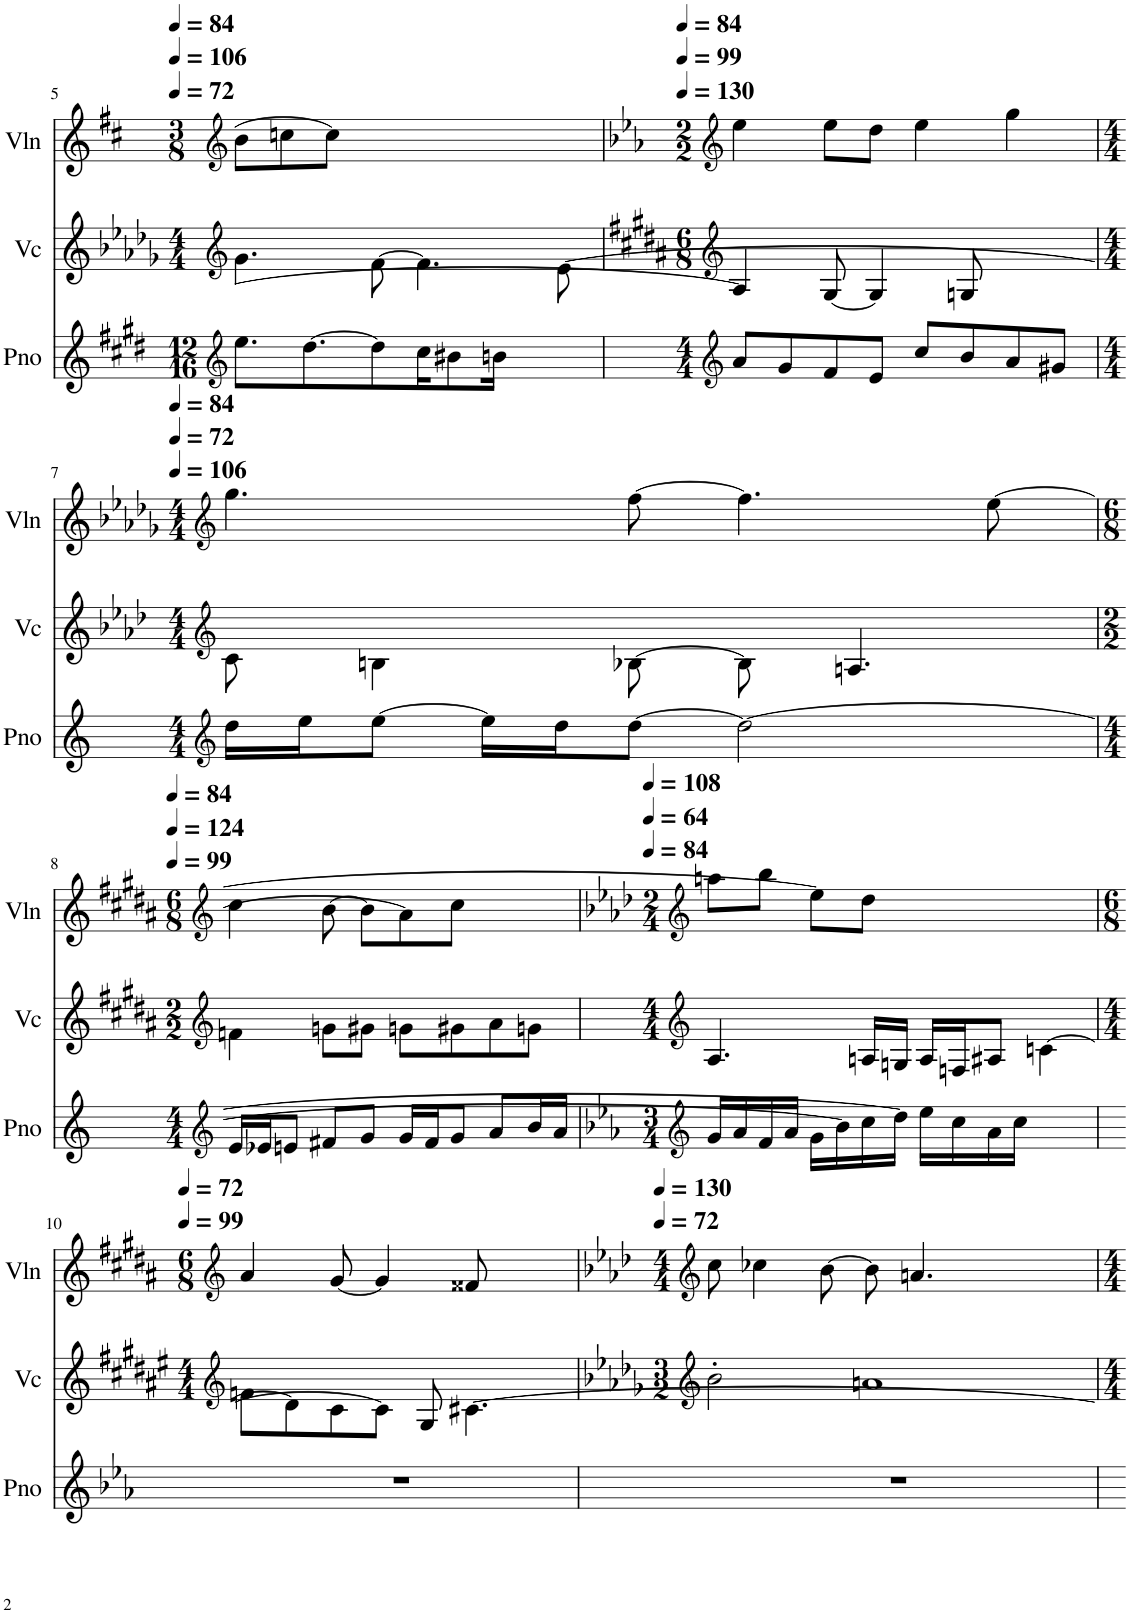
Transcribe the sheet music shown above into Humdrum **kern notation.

**kern	**kern	**kern
*part3	*part2	*part1
*staff3	*staff2	*staff1
*I"Piano	*I"Violoncello	*I"Violin
*I'Pno	*I'Vc	*I'Vln
!!LO:PB:g=z
*clefG2	*clefG2	*clefG2
*k[f#c#g#d#]	*k[b-e-a-d-g-]	*k[f#c#]
*M12/16	*M4/4	*M3/8
*MM72	*MM72	*MM84
=5	=5	=5
8.ee\L	4.g-\	8b\L
.	.	8ccn\
[8.dd#\	.	.
.	.	8cc#\J]
8dd#\]	[8f\	2ryy
16cc#\K	4.f\]	.
8b#X\	.	.
16bn\Jk	.	.
4ryy	.	.
.	[8e-\	8ryy
=6	=6	=6
*clefG2	*clefG2	*clefG2
*k[]	*k[f#c#g#d#a#]	*k[b-e-a-]
*M4/4	*M6/8	*M2/2
*	*	*MM84
8a/L	4A#/]	4ee-\
8g/	.	.
8f/	[8G#/	8ee-\L
8e/J	4G#/]	8dd\J
8cc/L	.	4ee-\
8b/	8Gn/	.
8a/	4ryy	4gg\
8g#X/J	.	.
!!LO:LB:g=z
=7	=7	=7
*clefG2	*clefG2	*clefG2
*	*k[b-e-a-d-]	*k[b-e-a-d-g-]
*M4/4	*M4/4	*M4/4
*	*	*MM84
16dd\LL	8c\	4.gg-\
16ee\J	.	.
[8ee\J	4Bn\	.
16ee\LL]	.	.
16dd\J	.	.
[8dd\J	[8B-X\	[8ff\
2dd\_	8B-\]	4.ff\]
.	4.An/	.
.	.	[8ee-\
!!LO:LB:g=z
=8	=8	=8
*clefG2	*clefG2	*clefG2
*	*k[f#c#g#d#a#]	*k[f#c#g#d#a#]
*M4/4	*M2/2	*M6/8
*	*	*MM84
16e/LL	4fn\	4cc#\
16e-X/J	.	.
8en/J	.	.
8f#X/L	8gn\L	[8b\
8g/J	8g#X\J	8b\L]
16g/LL	8gn\L	8a#\]
16f#/J	.	.
8g/J	8g#X\	8cc#\J
8a/L	8a#\	4ryy
16b/L	8gn\J	.
16a/JJ	.	.
=9	=9	=9
*clefG2	*clefG2	*clefG2
*k[b-e-a-]	*	*k[b-e-a-d-]
*M3/4	*M4/4	*M2/4
*	*	*MM108
16g/LL	4.A#/	8aan\L
16a-/	.	.
16f/	.	8bb-\J
16a-/JJ	.	.
16g\LL	.	8ee-\L]
16b-\]	.	.
16cc\	16An/LL	8dd-\J
16dd\JJ]	16Gn/JJ	.
16ee-\LL	16A/LL	2ryy
16cc\	16Fn/J	.
16a-\	8A#X/J	.
16cc\JJ	.	.
4ryy	[4cn\	.
!!LO:LB:g=z
=10	=10	=10
*	*clefG2	*clefG2
*	*k[f#c#g#d#a#e#]	*k[f#c#g#d#a#]
*	*M4/4	*M6/8
*	*	*MM72
2.r	8fn\L	4a#/
.	8d#\]	.
.	8c#\	[8g#/
.	8c\J]	4g#/]
.	8G#/	.
.	[4.c#X\	8f##X/
4ryy	.	4ryy
=11	=11	=11
*	*clefG2	*clefG2
*	*k[b-e-a-d-g-]	*k[b-e-a-d-]
*	*M3/2	*M4/4
*	*	*MM130
2.r	2b-'\	8cc\
.	.	4cc-X\
.	.	[8b-\
.	1an	8b-\]
.	.	4.an/
2.ryy	.	.
.	.	2ryy
=	=	=
*-	*-	*-
